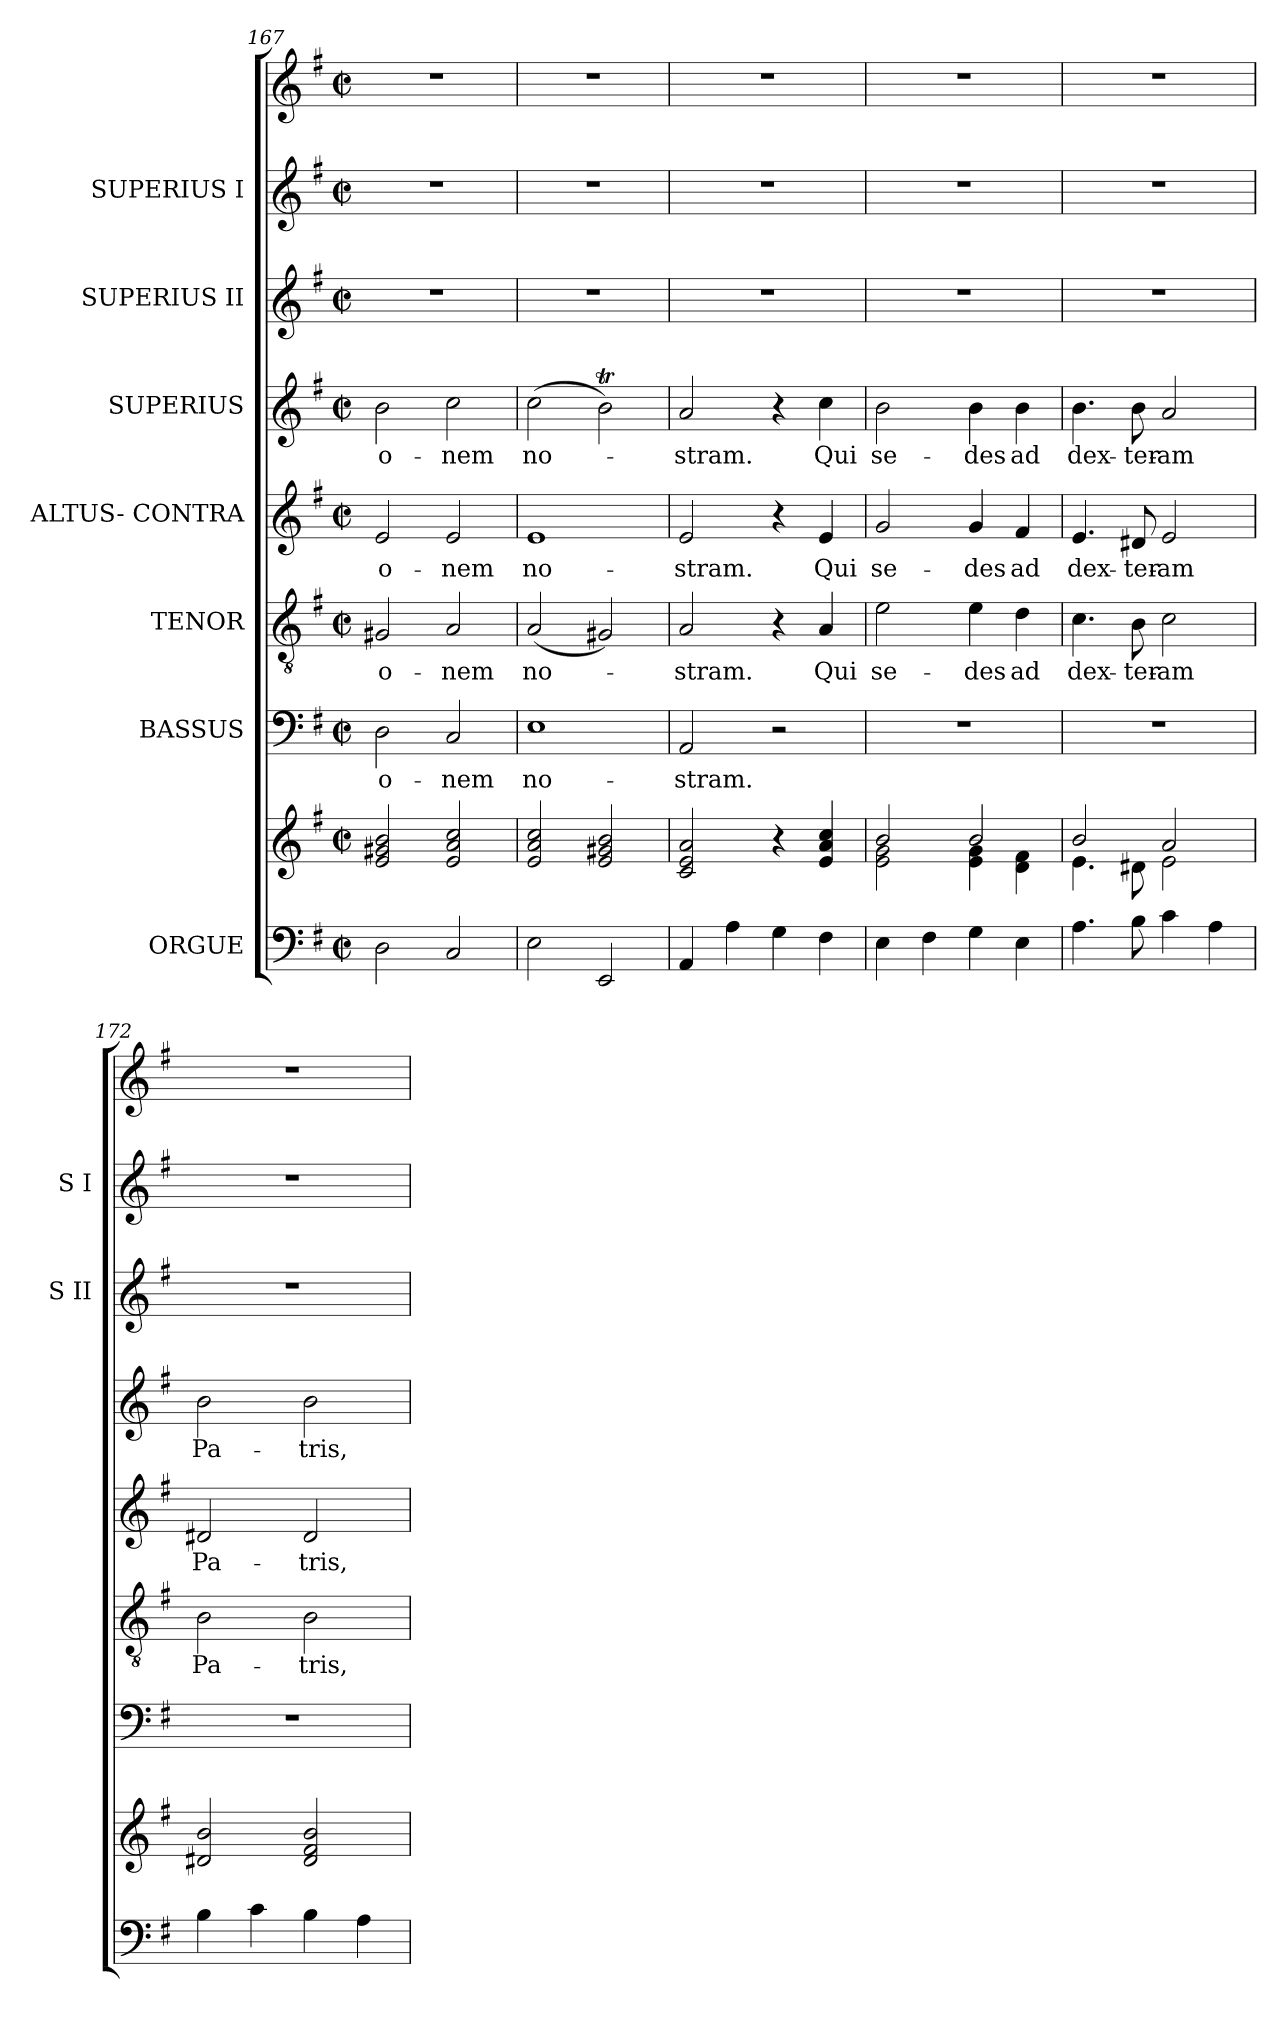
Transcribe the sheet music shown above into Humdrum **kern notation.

**kern	**kern	**kern	**text	**kern	**text	**kern	**text	**kern	**text	**kern	**kern	**kern
*part8	*part8	*part7	*part7	*part6	*part6	*part5	*part5	*part4	*part4	*part3	*part2	*part1
*staff9	*staff8	*staff7	*staff7	*staff6	*staff6	*staff5	*staff5	*staff4	*staff4	*staff3	*staff2	*staff1
*I"ORGUE	*	*I"BASSUS	*	*I"TENOR	*	*I"ALTUS- CONTRA	*	*I"SUPERIUS	*	*I"SUPERIUS II	*I"SUPERIUS I	*
*	*	*	*	*	*	*	*	*	*	*I'S II	*I'S I	*
*clefF4	*clefG2	*clefF4	*	*clefGv2	*	*clefG2	*	*clefG2	*	*clefG2	*clefG2	*clefG2
*k[f#]	*k[f#]	*k[f#]	*	*k[f#]	*	*k[f#]	*	*k[f#]	*	*k[f#]	*k[f#]	*k[f#]
*e:	*e:	*e:	*	*e:	*	*e:	*	*e:	*	*e:	*e:	*e:
*M2/2	*M2/2	*M2/2	*	*M2/2	*	*M2/2	*	*M2/2	*	*M2/2	*M2/2	*M2/2
*met(c|)	*met(c|)	*met(c|)	*	*met(c|)	*	*met(c|)	*	*met(c|)	*	*met(c|)	*met(c|)	*met(c|)
=167	=167	=167	=167	=167	=167	=167	=167	=167	=167	=167	=167	=167
!	!	!	!LO:LY:b	!	!LO:LY:b	!	!LO:LY:b	!	!LO:LY:b	!	!	!
2D\	2e/ 2g#X/ 2b/	2D\	-o-	2G#X/	-o-	2e/	-o-	2b\	-o-	1r	1r	1r
!	!	!	!LO:LY:b	!	!LO:LY:b	!	!LO:LY:b	!	!LO:LY:b	!	!	!
2C/	2e/ 2a/ 2cc/	2C/	-nem	2A/	-nem	2e/	-nem	2cc\	-nem	.	.	.
=168	=168	=168	=168	=168	=168	=168	=168	=168	=168	=168	=168	=168
!	!	!	!LO:LY:b	!	!LO:LY:b	!	!LO:LY:b	!	!LO:LY:b	!	!	!
2E\	2e/ 2a/ 2cc/	1E	no-	(<2A/	no-	1e	no-	(>2cc\	no-	1r	1r	1r
2EE/	2e/ 2g#X/ 2b/	.	.	2G#X/)	.	.	.	2bt\)	.	.	.	.
!!LO:PB:g=z
=169	=169	=169	=169	=169	=169	=169	=169	=169	=169	=169	=169	=169
!	!	!	!LO:LY:b	!	!LO:LY:b	!	!LO:LY:b	!	!LO:LY:b	!	!	!
4AA/	2c/ 2e/ 2a/	2AA/	-stram.	2A/	-stram.	2e/	-stram.	2a/	-stram.	1r	1r	1r
4A\	.	.	.	.	.	.	.	.	.	.	.	.
4G\	4r	2r	.	4r	.	4r	.	4r	.	.	.	.
!	!	!	!	!	!LO:LY:b	!	!LO:LY:b	!	!LO:LY:b	!	!	!
4F#\	4e/ 4a/ 4cc/	.	.	4A/	Qui	4e/	Qui	4cc\	Qui	.	.	.
=170	=170	=170	=170	=170	=170	=170	=170	=170	=170	=170	=170	=170
*	*^	*	*	*	*	*	*	*	*	*	*	*
!	!	!	!	!	!	!LO:LY:b	!	!LO:LY:b	!	!LO:LY:b	!	!	!
4E\	2b/	2e\ 2g\	1r	.	2e\	se-	2g/	se-	2b\	se-	1r	1r	1r
4F#\	.	.	.	.	.	.	.	.	.	.	.	.	.
!	!	!	!	!	!	!LO:LY:b	!	!LO:LY:b	!	!LO:LY:b	!	!	!
4G\	2b/	4e\ 4g\	.	.	4e\	-des	4g/	-des	4b\	-des	.	.	.
!	!	!	!	!	!	!LO:LY:b	!	!LO:LY:b	!	!LO:LY:b	!	!	!
4E\	.	4d\ 4f#\	.	.	4d\	ad	4f#/	ad	4b\	ad	.	.	.
=171	=171	=171	=171	=171	=171	=171	=171	=171	=171	=171	=171	=171	=171
!	!	!	!	!	!	!LO:LY:b	!	!LO:LY:b	!	!LO:LY:b	!	!	!
4.A\	2b/	4.e\	1r	.	4.c\	dex-	4.e/	dex-	4.b\	dex-	1r	1r	1r
!	!	!	!	!	!	!LO:LY:b	!	!LO:LY:b	!	!LO:LY:b	!	!	!
8B\	.	8d#X\	.	.	8B\	-ter-	8d#X/	-ter-	8b\	-ter-	.	.	.
!	!	!	!	!	!	!LO:LY:b	!	!LO:LY:b	!	!LO:LY:b	!	!	!
4c\	2a/	2e\	.	.	2c\	-am	2e/	-am	2a/	-am	.	.	.
4A\	.	.	.	.	.	.	.	.	.	.	.	.	.
*	*v	*v	*	*	*	*	*	*	*	*	*	*	*
=172	=172	=172	=172	=172	=172	=172	=172	=172	=172	=172	=172	=172
!	!	!	!	!	!LO:LY:b	!	!LO:LY:b	!	!LO:LY:b	!	!	!
4B\	2d#X/ 2b/	1r	.	2B\	Pa-	2d#X/	Pa-	2b\	Pa-	1r	1r	1r
4c\	.	.	.	.	.	.	.	.	.	.	.	.
!	!	!	!	!	!LO:LY:b	!	!LO:LY:b	!	!LO:LY:b	!	!	!
4B\	2d#/ 2f#/ 2b/	.	.	2B\	-tris,	2d#/	-tris,	2b\	-tris,	.	.	.
4A\	.	.	.	.	.	.	.	.	.	.	.	.
=	=	=	=	=	=	=	=	=	=	=	=	=
*-	*-	*-	*-	*-	*-	*-	*-	*-	*-	*-	*-	*-
